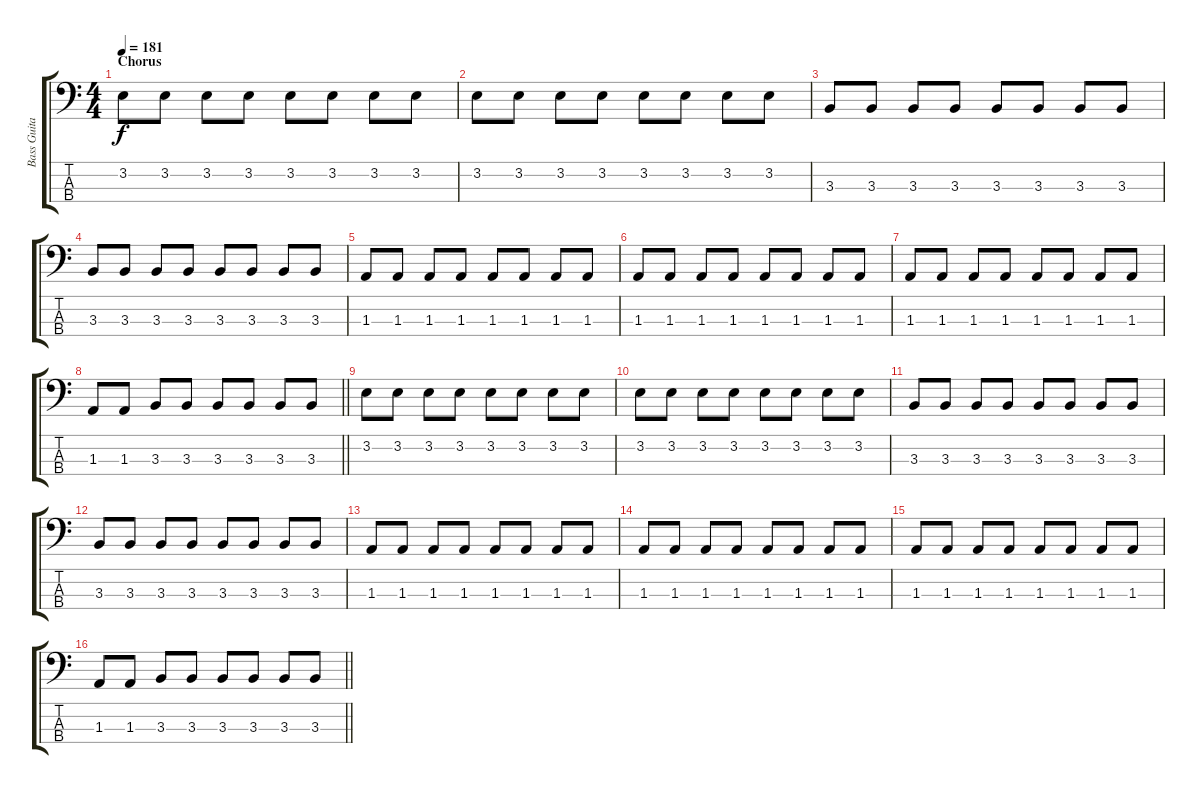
\track ("Bass Guitar" "Bass Guita") {instrument electricbassfinger}
\staff {score tabs}
\tuning (Gb2 Db2 Ab1 Db1) {hide}
\ts (4 4)
\section ("" "Chorus")
\tempo 181
\clef f4
\ks c
3.2.8{dy f} 3.2.8 3.2.8 3.2.8 3.2.8 3.2.8 3.2.8 3.2.8 |
3.2.8 3.2.8 3.2.8 3.2.8 3.2.8 3.2.8 3.2.8 3.2.8 |
3.3.8 3.3.8 3.3.8 3.3.8 3.3.8 3.3.8 3.3.8 3.3.8 |
3.3.8 3.3.8 3.3.8 3.3.8 3.3.8 3.3.8 3.3.8 3.3.8 |
1.3.8 1.3.8 1.3.8 1.3.8 1.3.8 1.3.8 1.3.8 1.3.8 |
1.3.8 1.3.8 1.3.8 1.3.8 1.3.8 1.3.8 1.3.8 1.3.8 |
1.3.8 1.3.8 1.3.8 1.3.8 1.3.8 1.3.8 1.3.8 1.3.8 |
\barLineRight lightlight
1.3.8 1.3.8 3.3.8 3.3.8 3.3.8 3.3.8 3.3.8 3.3.8 |
3.2.8 3.2.8 3.2.8 3.2.8 3.2.8 3.2.8 3.2.8 3.2.8 |
3.2.8 3.2.8 3.2.8 3.2.8 3.2.8 3.2.8 3.2.8 3.2.8 |
3.3.8 3.3.8 3.3.8 3.3.8 3.3.8 3.3.8 3.3.8 3.3.8 |
3.3.8 3.3.8 3.3.8 3.3.8 3.3.8 3.3.8 3.3.8 3.3.8 |
1.3.8 1.3.8 1.3.8 1.3.8 1.3.8 1.3.8 1.3.8 1.3.8 |
1.3.8 1.3.8 1.3.8 1.3.8 1.3.8 1.3.8 1.3.8 1.3.8 |
1.3.8 1.3.8 1.3.8 1.3.8 1.3.8 1.3.8 1.3.8 1.3.8 |
\barLineRight lightlight
1.3.8 1.3.8 3.3.8 3.3.8 3.3.8 3.3.8 3.3.8 3.3.8
